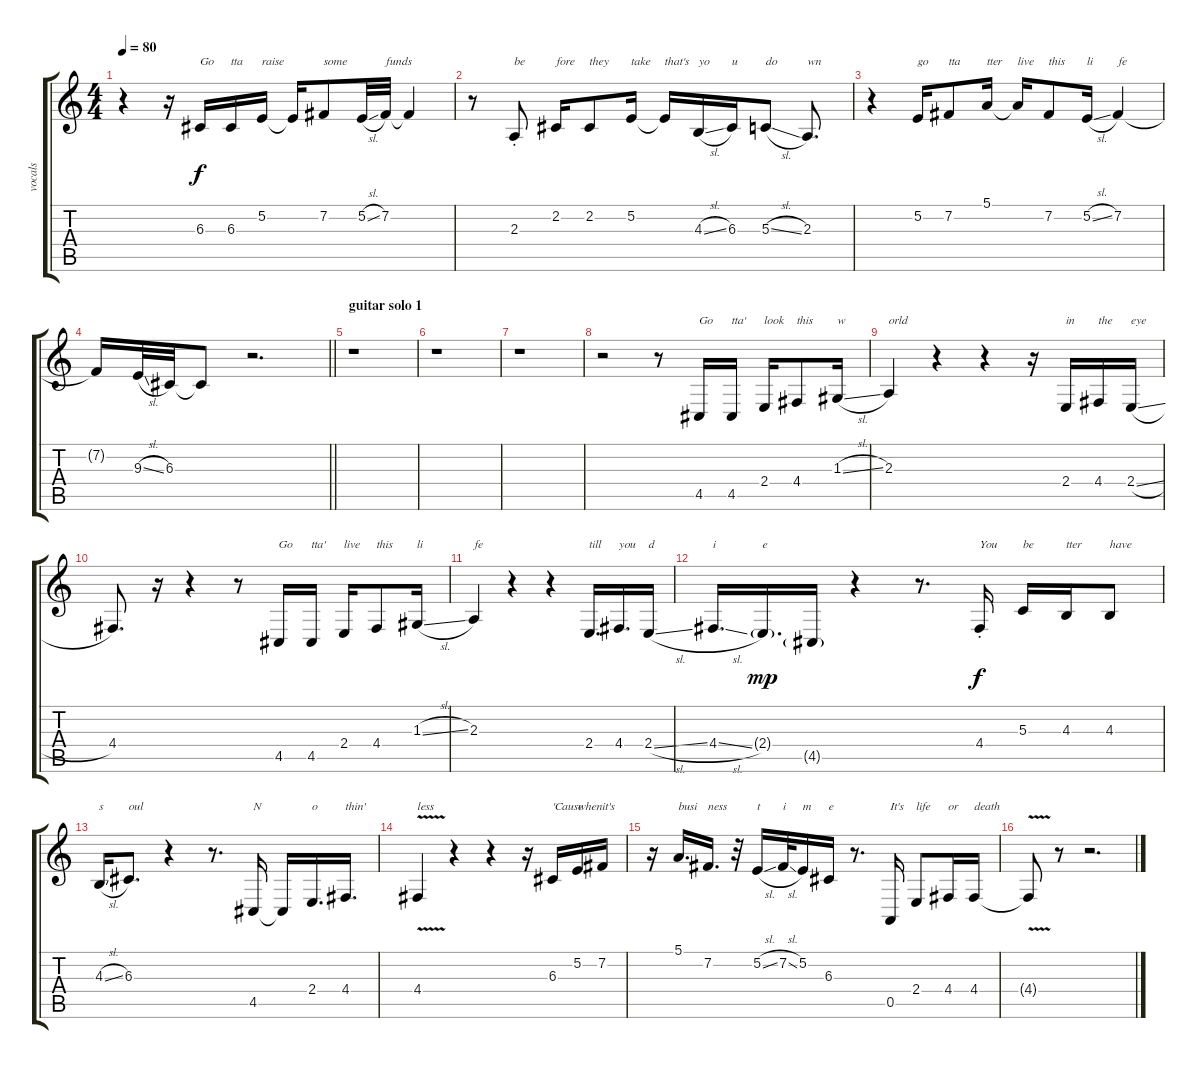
\track ("vocals" "vocals") {instrument lead2sawtooth}
\staff {score tabs}
\tuning (E4 B3 G3 D3 A2 E2) {hide}
\ts (4 4)
\tempo 80
\clef g2
\ks c
r.4{dy f} r.16 6.3.16{txt "Go"} 6.3.16{txt "tta"} 5.2.16{txt "raise"} 5.2{t}.16 7.2.8{txt "some"} 5.2{sl}.32 7.2.32{txt "funds"} 7.2{t}.4 |
r.8 2.3{st}.8{txt "be"} 2.2.16{txt "fore"} 2.2.8{txt "they"} 5.2.16{txt "take"} 5.2{t}.16{txt "that's"} 4.3{sl}.16{txt "yo"} 6.3.16{txt "u"} 5.3{sl}.8{txt "do"} 2.3.8{d txt "wn"} |
r.4 5.2.16{txt "go"} 7.2.8{txt "tta"} 5.1.16{txt "tter"} 5.1{t}.16{txt "live"} 7.2.8{txt "this"} 5.2{sl}.16{txt "li"} 7.2.4{txt "fe"} |
\barLineRight lightlight
7.2{t}.16 9.3{sl}.32 6.3.32 6.3{t}.8 r.2{d} |
\section ("" "guitar solo 1")
r.1 |
r.1 |
r.1 |
r.2 r.8 4.5.16{txt "Go"} 4.5.16{txt "tta'"} 2.4.16{txt "look"} 4.4.8{txt "this"} 1.3{sl}.16{txt "w"} |
2.3.4{txt "orld"} r.4 r.4 r.16 2.4.16{txt "in"} 4.4.16{txt "the"} 2.4{sl}.16{txt "eye"} |
4.4.8{d} r.16 r.4 r.8 4.5.16{txt "Go"} 4.5.16{txt "tta'"} 2.4.16{txt "live"} 4.4.8{txt "this"} 1.3{sl}.16{txt "li"} |
2.3.4{txt "fe"} r.4 r.4 2.4.16{d txt "till"} 4.4.16{d txt "you"} 2.4{sl}.16{txt "d"} |
4.4{sl}.16{d txt "i"} 2.4{g}.16{d txt "e" dy mp} 4.5{g}.16 r.4 r.8{d} 4.4{st}.16{txt "You" dy f} 5.3.16{txt "be"} 4.3.16{txt "tter"} 4.3.8{txt "have"} |
4.3{sl}.16{txt "s"} 6.3.8{d txt "oul"} r.4 r.8{d} 4.5.16{txt "N"} 4.5{t}.16 2.4.16{d txt "o"} 4.4.16{d txt "thin'"} |
4.4{v}.4{txt "less"} r.4 r.4 r.16 6.3.16{txt "'Cause"} 5.2.16{txt "when"} 7.2.16{txt "it's"} |
r.16 5.1.16{d txt "busi"} 7.2.16{d txt "ness"} r.32 5.2{sl}.16{txt "t"} 7.2{sl}.32{txt "i"} 5.2.16{txt "m"} 6.3.16{txt "e"} r.8{d} 0.5.16{txt "It's"} 2.4.8{txt "life"} 4.4.16{txt "or"} 4.4.16{txt "death"} |
4.4{v t}.8 r.8 r.2{d}
